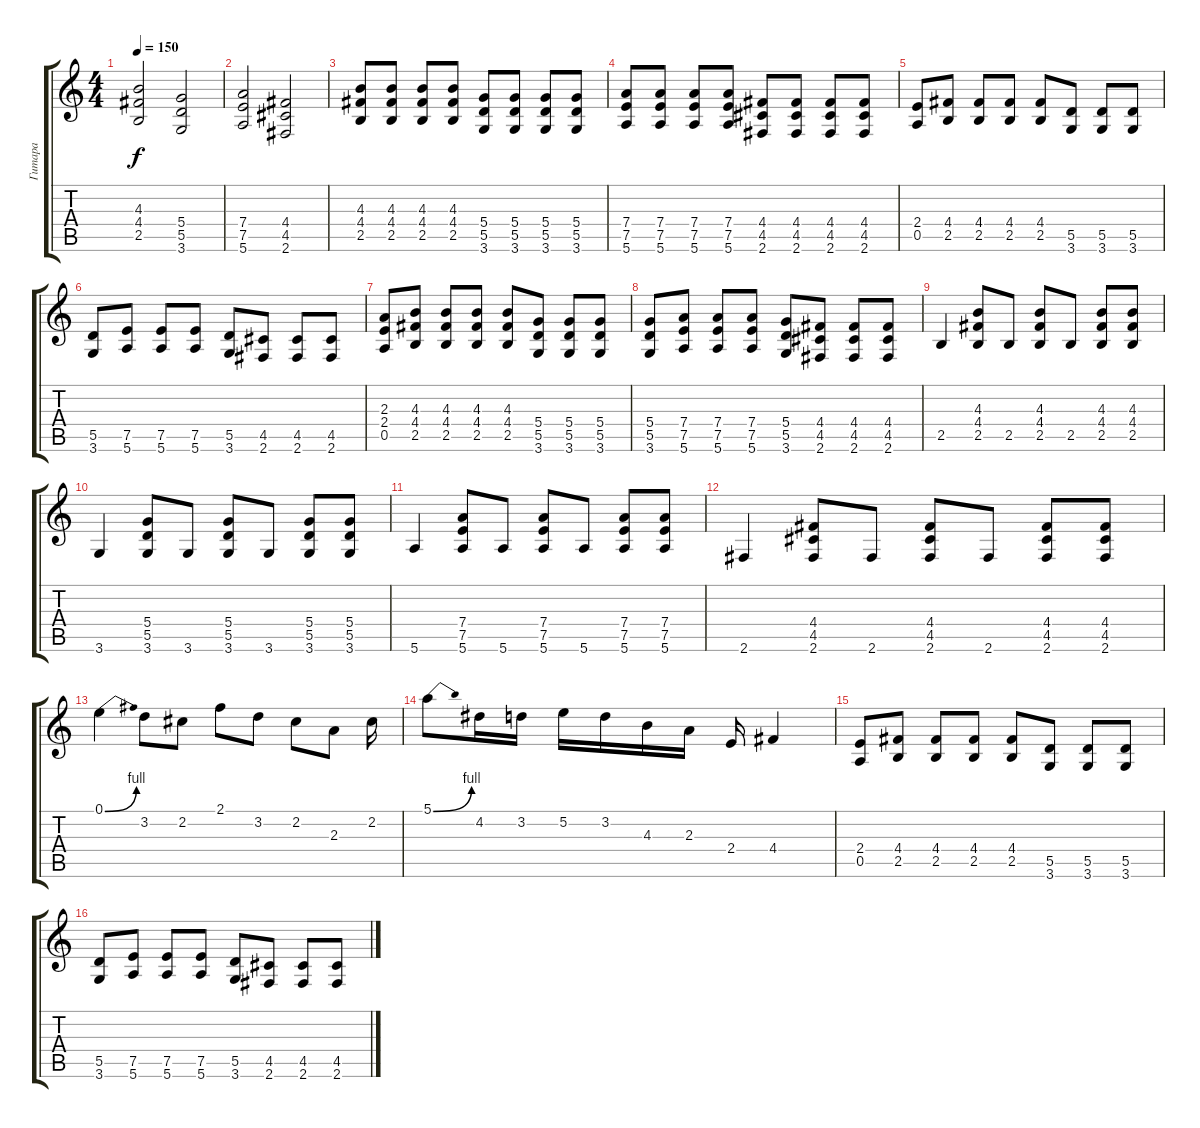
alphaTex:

\track ("Гитара" "Гитара") {instrument distortionguitar}
\staff {score tabs}
\tuning (E4 B3 G3 D3 A2 E2) {hide}
\ts (4 4)
\tempo 150
\clef g2
\ks c
(4.3 4.4 2.5).2{dy f} (5.4 5.5 3.6).2 |
(7.4 7.5 5.6).2 (4.4 4.5 2.6).2 |
(4.3 4.4 2.5).8 (4.3 4.4 2.5).8 (4.3 4.4 2.5).8 (4.3 4.4 2.5).8 (5.4 5.5 3.6).8 (5.4 5.5 3.6).8 (5.4 5.5 3.6).8 (5.4 5.5 3.6).8 |
(7.4 7.5 5.6).8 (7.4 7.5 5.6).8 (7.4 7.5 5.6).8 (7.4 7.5 5.6).8 (4.4 4.5 2.6).8 (4.4 4.5 2.6).8 (4.4 4.5 2.6).8 (4.4 4.5 2.6).8 |
(2.4 0.5).8 (4.4 2.5).8 (4.4 2.5).8 (4.4 2.5).8 (4.4 2.5).8 (5.5 3.6).8 (5.5 3.6).8 (5.5 3.6).8 |
(5.5 3.6).8 (7.5 5.6).8 (7.5 5.6).8 (7.5 5.6).8 (5.5 3.6).8 (4.5 2.6).8 (4.5 2.6).8 (4.5 2.6).8 |
(2.3 2.4 0.5).8 (4.3 4.4 2.5).8 (4.3 4.4 2.5).8 (4.3 4.4 2.5).8 (4.3 4.4 2.5).8 (5.4 5.5 3.6).8 (5.4 5.5 3.6).8 (5.4 5.5 3.6).8 |
(5.4 5.5 3.6).8 (7.4 7.5 5.6).8 (7.4 7.5 5.6).8 (7.4 7.5 5.6).8 (5.4 5.5 3.6).8 (4.4 4.5 2.6).8 (4.4 4.5 2.6).8 (4.4 4.5 2.6).8 |
2.5.4 (4.3 4.4 2.5).8 2.5.8 (4.3 4.4 2.5).8 2.5.8 (4.3 4.4 2.5).8 (4.3 4.4 2.5).8 |
3.6.4 (5.4 5.5 3.6).8 3.6.8 (5.4 5.5 3.6).8 3.6.8 (5.4 5.5 3.6).8 (5.4 5.5 3.6).8 |
5.6.4 (7.4 7.5 5.6).8 5.6.8 (7.4 7.5 5.6).8 5.6.8 (7.4 7.5 5.6).8 (7.4 7.5 5.6).8 |
2.6.4 (4.4 4.5 2.6).8 2.6.8 (4.4 4.5 2.6).8 2.6.8 (4.4 4.5 2.6).8 (4.4 4.5 2.6).8 |
0.1{be (bend 0 0 60 4)}.4 3.2.8 2.2.8 2.1.8 3.2.8 2.2.8 2.3.8 2.2.16 |
5.1{be (bend 0 0 60 4)}.8 4.2.16 3.2.16 5.2.16 3.2.16 4.3.16 2.3.16 2.4.16 4.4.4 |
(2.4 0.5).8 (4.4 2.5).8 (4.4 2.5).8 (4.4 2.5).8 (4.4 2.5).8 (5.5 3.6).8 (5.5 3.6).8 (5.5 3.6).8 |
(5.5 3.6).8 (7.5 5.6).8 (7.5 5.6).8 (7.5 5.6).8 (5.5 3.6).8 (4.5 2.6).8 (4.5 2.6).8 (4.5 2.6).8
